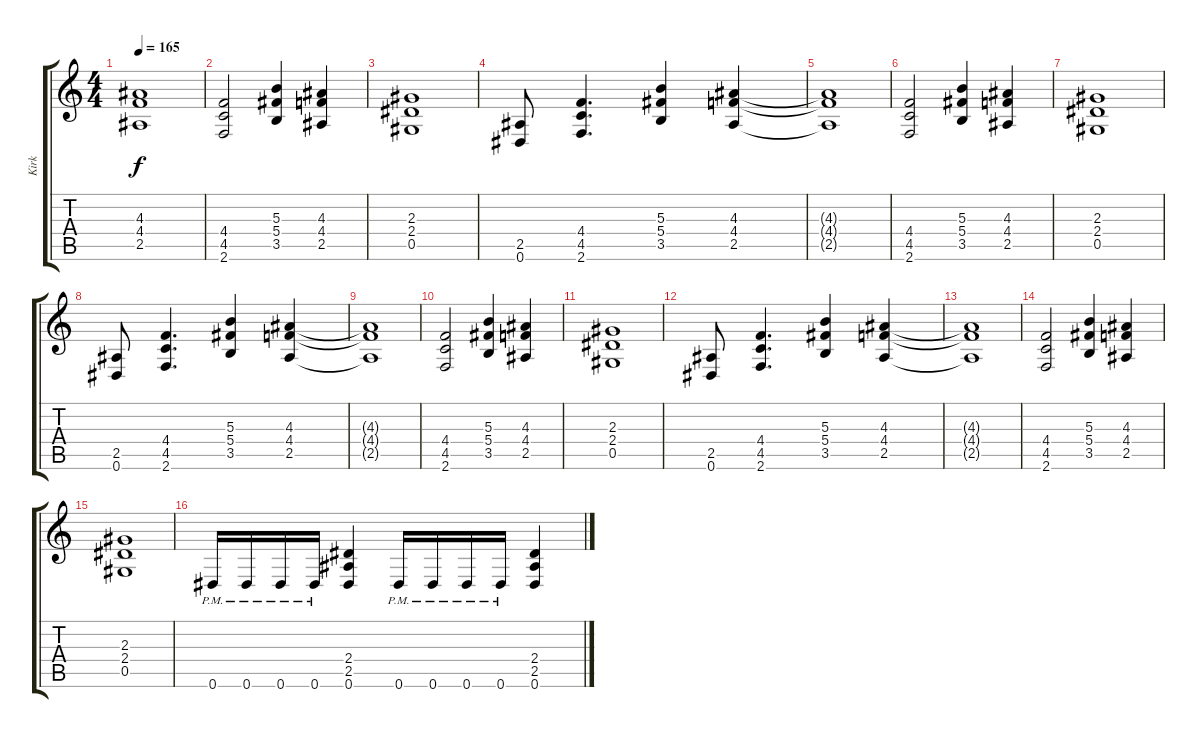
\track ("Kirk" "Kirk") {instrument distortionguitar}
\staff {score tabs}
\tuning (Eb4 Bb3 Gb3 Db3 Ab2 Eb2) {hide}
\ts (4 4)
\tempo 165
\clef g2
\ks c
(4.3{t} 4.4{t} 2.5{t}).1{dy f} |
(4.4 4.5 2.6).2 (5.3 5.4 3.5).4 (4.3 4.4 2.5).4 |
(2.3 2.4 0.5).1 |
(2.5 0.6).8 (4.4 4.5 2.6).4{d} (5.3 5.4 3.5).4 (4.3 4.4 2.5).4 |
(4.3{t} 4.4{t} 2.5{t}).1 |
(4.4 4.5 2.6).2 (5.3 5.4 3.5).4 (4.3 4.4 2.5).4 |
(2.3 2.4 0.5).1 |
(2.5 0.6).8 (4.4 4.5 2.6).4{d} (5.3 5.4 3.5).4 (4.3 4.4 2.5).4 |
(4.3{t} 4.4{t} 2.5{t}).1 |
(4.4 4.5 2.6).2 (5.3 5.4 3.5).4 (4.3 4.4 2.5).4 |
(2.3 2.4 0.5).1 |
(2.5 0.6).8 (4.4 4.5 2.6).4{d} (5.3 5.4 3.5).4 (4.3 4.4 2.5).4 |
(4.3{t} 4.4{t} 2.5{t}).1 |
(4.4 4.5 2.6).2 (5.3 5.4 3.5).4 (4.3 4.4 2.5).4 |
(2.3 2.4 0.5).1 |
0.6{pm}.16 0.6{pm}.16 0.6{pm}.16 0.6{pm}.16 (2.4 2.5 0.6).4 0.6{pm}.16 0.6{pm}.16 0.6{pm}.16 0.6{pm}.16 (2.4 2.5 0.6).4
